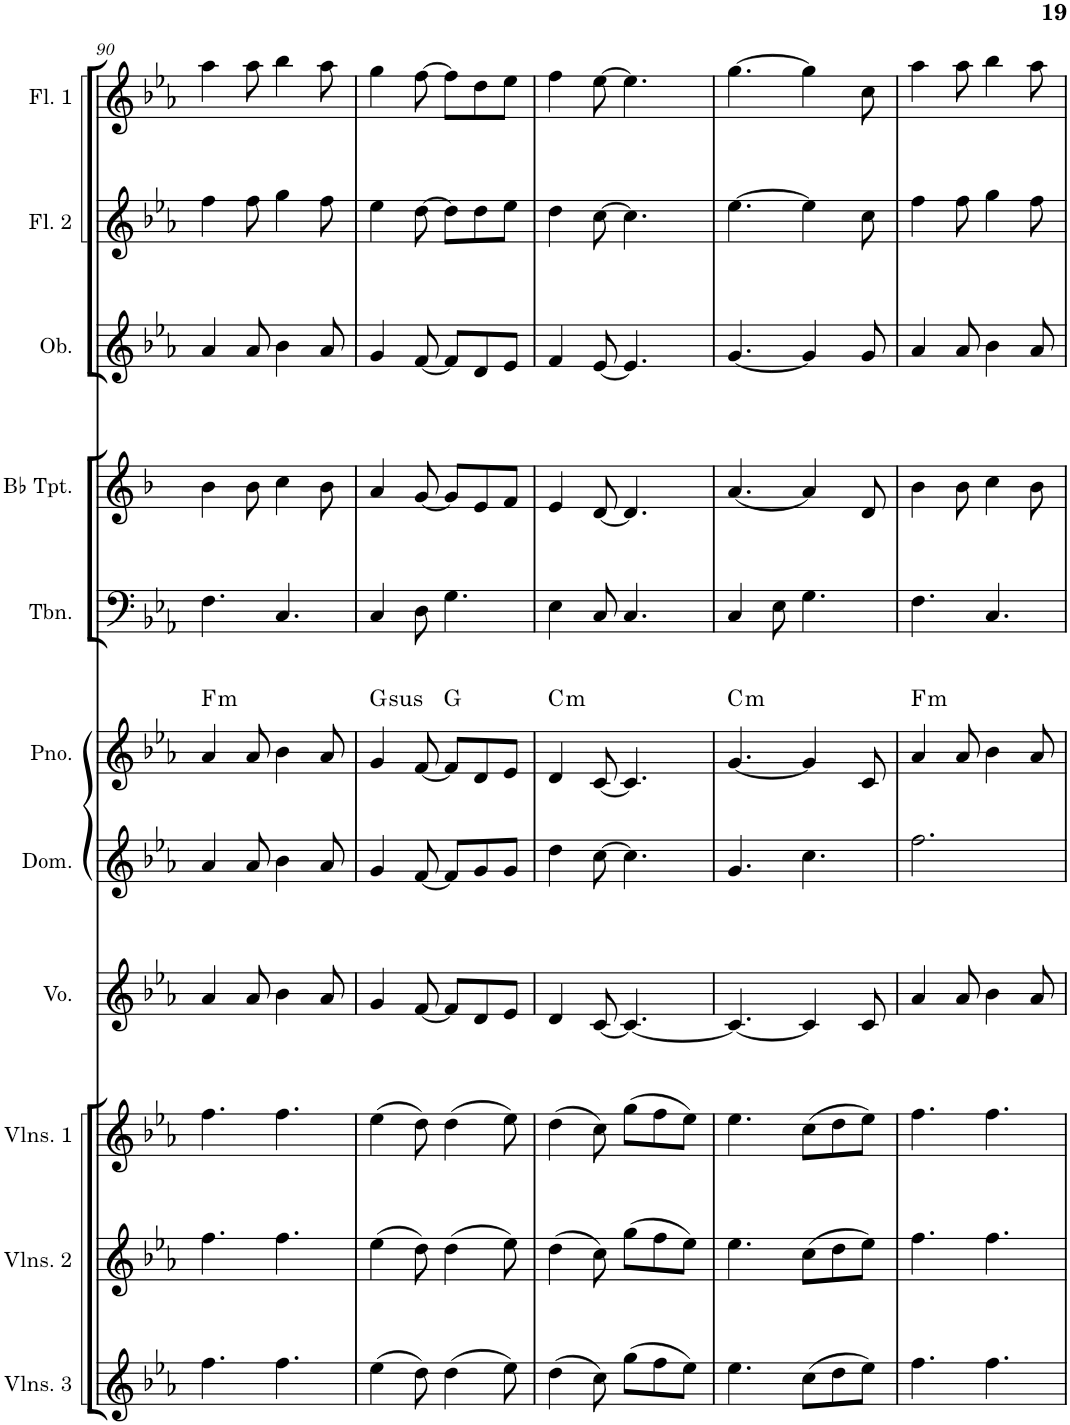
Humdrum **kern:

**kern	**kern	**kern	**kern	**kern	**kern	**harte	**kern	**kern	**kern	**kern	**kern
*part11	*part10	*part9	*part8	*part7	*part6	*part6	*part5	*part4	*part3	*part2	*part1
*staff11	*staff10	*staff9	*staff8	*staff7	*staff6	*	*staff5	*staff4	*staff3	*staff2	*staff1
*I"Violins 3	*I"Violins 2	*I"Violins 1	*I"Voice	*I"Domra	*I"Piano	*	*I"Trombone	*I"Bb Trumpet	*I"Oboe	*I"Flute 2	*I"Flute 1
*I'Vlns. 3	*I'Vlns. 2	*I'Vlns. 1	*I'Vo.	*I'Dom.	*I'Pno.	*	*I'Tbn.	*I'Bb Tpt.	*I'Ob.	*I'Fl. 2	*I'Fl. 1
!!LO:PB:g=z
*clefG2	*clefG2	*clefG2	*clefG2	*clefG2	*clefG2	*	*clefF4	*clefG2	*clefG2	*clefG2	*clefG2
*	*	*	*	*	*	*	*	*Trd1c2	*	*	*
*k[b-e-a-]	*k[b-e-a-]	*k[b-e-a-]	*k[b-e-a-]	*k[b-e-a-]	*k[b-e-a-]	*	*k[b-e-a-]	*k[b-]	*k[b-e-a-]	*k[b-e-a-]	*k[b-e-a-]
*M6/8	*M6/8	*M6/8	*M6/8	*M6/8	*M6/8	*	*M6/8	*M6/8	*M6/8	*M6/8	*M6/8
=90	=90	=90	=90	=90	=90	=90	=90	=90	=90	=90	=90
!	!	!	!	!	!	!LO:H:kt=m	!	!	!	!	!
4.ff\	4.ff\	4.ff\	4a-/	4a-/	4a-/	F:min	4.F\	4b-\	4a-/	4ff\	4aa-\
.	.	.	8a-/	8a-/	8a-/	.	.	8b-\	8a-/	8ff\	8aa-\
4.ff\	4.ff\	4.ff\	4b-\	4b-\	4b-\	.	4.C/	4cc\	4b-\	4gg\	4bb-\
.	.	.	8a-/	8a-/	8a-/	.	.	8b-\	8a-/	8ff\	8aa-\
=91	=91	=91	=91	=91	=91	=91	=91	=91	=91	=91	=91
!	!	!	!	!	!	!LO:H:kt=sus	!	!	!	!	!
(4ee-\	(4ee-\	(4ee-\	4g/	4g/	4g/	G:sus4	4C/	4a/	4g/	4ee-\	4gg\
8dd\)	8dd\)	8dd\)	[8f/	[8f/	[8f/	.	8D\	[8g/	[8f/	[8dd\	[8ff\
(4dd\	(4dd\	(4dd\	8f/L]	8f/L]	8f/L]	G:maj	4.G\	8g/L]	8f/L]	8dd\L]	8ff\L]
.	.	.	8d/	8g/	8d/	.	.	8e/	8d/	8dd\	8dd\
8ee-\)	8ee-\)	8ee-\)	8e-/J	8g/J	8e-/J	.	.	8f/J	8e-/J	8ee-\J	8ee-\J
=92	=92	=92	=92	=92	=92	=92	=92	=92	=92	=92	=92
!	!	!	!	!	!	!LO:H:kt=m	!	!	!	!	!
(4dd\	(4dd\	(4dd\	4d/	4dd\	4d/	C:min	4E-\	4e/	4f/	4dd\	4ff\
8cc\)	8cc\)	8cc\)	[8c/	[8cc\	[8c/	.	8C/	[8d/	[8e-/	[8cc\	[8ee-\
(8gg\L	(8gg\L	(8gg\L	4.c/_	4.cc\]	4.c/]	.	4.C/	4.d/]	4.e-/]	4.cc\]	4.ee-\]
8ff\	8ff\	8ff\	.	.	.	.	.	.	.	.	.
8ee-\J)	8ee-\J)	8ee-\J)	.	.	.	.	.	.	.	.	.
=93	=93	=93	=93	=93	=93	=93	=93	=93	=93	=93	=93
!	!	!	!	!	!	!LO:H:kt=m	!	!	!	!	!
4.ee-\	4.ee-\	4.ee-\	4.c/_	4.g/	[4.g/	C:min	4C/	[4.a/	[4.g/	[4.ee-\	[4.gg\
.	.	.	.	.	.	.	8E-\	.	.	.	.
(8cc\L	(8cc\L	(8cc\L	4c/]	4.cc\	4g/]	.	4.G\	4a/]	4g/]	4ee-\]	4gg\]
8dd\	8dd\	8dd\	.	.	.	.	.	.	.	.	.
8ee-\J)	8ee-\J)	8ee-\J)	8c/	.	8c/	.	.	8d/	8g/	8cc\	8cc\
=94	=94	=94	=94	=94	=94	=94	=94	=94	=94	=94	=94
!	!	!	!	!	!	!LO:H:kt=m	!	!	!	!	!
4.ff\	4.ff\	4.ff\	4a-/	2.ff\	4a-/	F:min	4.F\	4b-\	4a-/	4ff\	4aa-\
.	.	.	8a-/	.	8a-/	.	.	8b-\	8a-/	8ff\	8aa-\
4.ff\	4.ff\	4.ff\	4b-\	.	4b-\	.	4.C/	4cc\	4b-\	4gg\	4bb-\
.	.	.	8a-/	.	8a-/	.	.	8b-\	8a-/	8ff\	8aa-\
=	=	=	=	=	=	=	=	=	=	=	=
*-	*-	*-	*-	*-	*-	*-	*-	*-	*-	*-	*-
